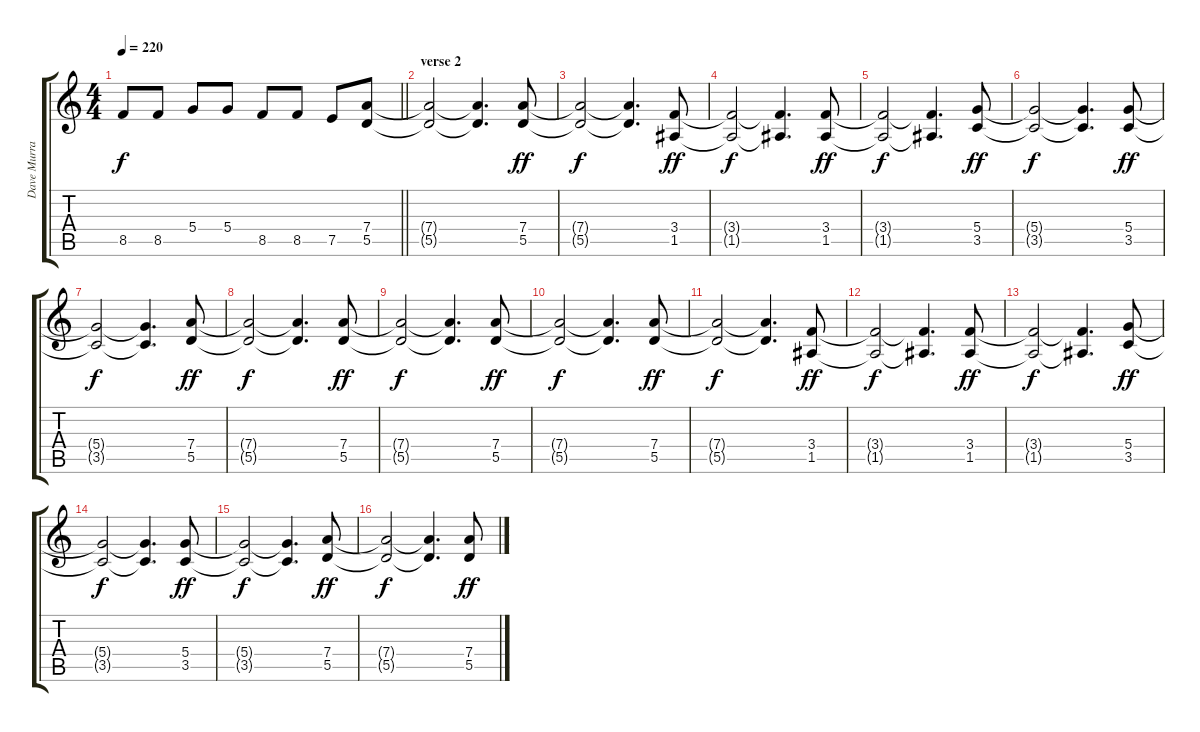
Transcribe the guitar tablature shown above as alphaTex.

\track ("Dave Murray" "Dave Murra") {instrument distortionguitar}
\staff {score tabs}
\tuning (E4 B3 G3 D3 A2 E2) {hide}
\ts (4 4)
\tempo 220
\clef g2
\barLineRight lightlight
\ks c
8.5.8{dy f} 8.5.8 5.4.8 5.4.8 8.5.8 8.5.8 7.5.8 (7.4 5.5).8 |
\section ("" "verse 2")
(7.4{t} 5.5{t}).2 (7.4{t} 5.5{t}).4{d} (7.4 5.5).8{dy ff} |
(7.4{t} 5.5{t}).2{dy f} (7.4{t} 5.5{t}).4{d} (3.4 1.5).8{dy ff} |
(3.4{t} 1.5{t}).2{dy f} (3.4{t} 1.5{t}).4{d} (3.4 1.5).8{dy ff} |
(3.4{t} 1.5{t}).2{dy f} (3.4{t} 1.5{t}).4{d} (5.4 3.5).8{dy ff} |
(5.4{t} 3.5{t}).2{dy f} (5.4{t} 3.5{t}).4{d} (5.4 3.5).8{dy ff} |
(5.4{t} 3.5{t}).2{dy f} (5.4{t} 3.5{t}).4{d} (7.4 5.5).8{dy ff} |
(7.4{t} 5.5{t}).2{dy f} (7.4{t} 5.5{t}).4{d} (7.4 5.5).8{dy ff} |
(7.4{t} 5.5{t}).2{dy f} (7.4{t} 5.5{t}).4{d} (7.4 5.5).8{dy ff} |
(7.4{t} 5.5{t}).2{dy f} (7.4{t} 5.5{t}).4{d} (7.4 5.5).8{dy ff} |
(7.4{t} 5.5{t}).2{dy f} (7.4{t} 5.5{t}).4{d} (3.4 1.5).8{dy ff} |
(3.4{t} 1.5{t}).2{dy f} (3.4{t} 1.5{t}).4{d} (3.4 1.5).8{dy ff} |
(3.4{t} 1.5{t}).2{dy f} (3.4{t} 1.5{t}).4{d} (5.4 3.5).8{dy ff} |
(5.4{t} 3.5{t}).2{dy f} (5.4{t} 3.5{t}).4{d} (5.4 3.5).8{dy ff} |
(5.4{t} 3.5{t}).2{dy f} (5.4{t} 3.5{t}).4{d} (7.4 5.5).8{dy ff} |
(7.4{t} 5.5{t}).2{dy f} (7.4{t} 5.5{t}).4{d} (7.4 5.5).8{dy ff}
